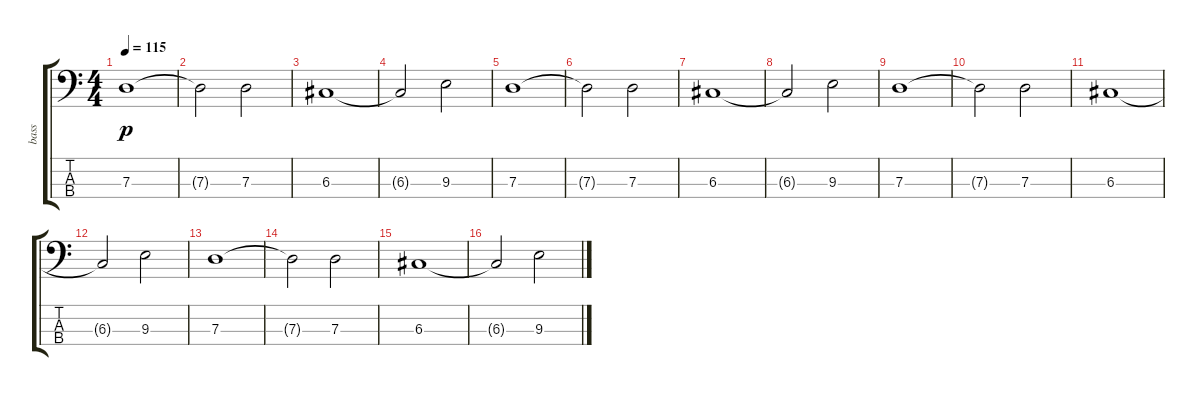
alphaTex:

\track ("bass" "bass") {instrument electricbassfinger}
\staff {score tabs}
\tuning (F2 C2 G1 C1) {hide}
\ts (4 4)
\tempo 115
\clef f4
\ks c
7.3.1{dy p} |
7.3{t}.2 7.3.2 |
6.3.1 |
6.3{t}.2 9.3.2 |
7.3.1 |
7.3{t}.2 7.3.2 |
6.3.1 |
6.3{t}.2 9.3.2 |
7.3.1 |
7.3{t}.2 7.3.2 |
6.3.1 |
6.3{t}.2 9.3.2 |
7.3.1 |
7.3{t}.2 7.3.2 |
6.3.1 |
6.3{t}.2 9.3.2
